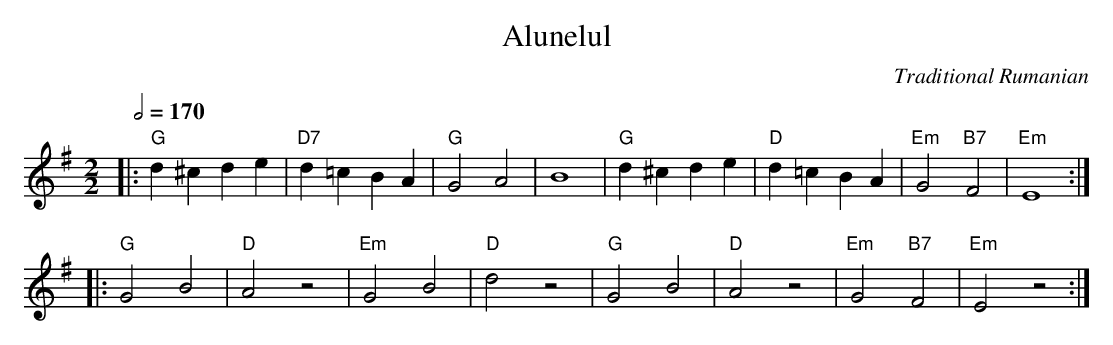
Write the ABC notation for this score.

X:1
T:Alunelul
O:Traditional Rumanian
M:2/2
L:1/4
Q:1/2=170
K:G
|: "G"d^c de | "D7"d=c BA | "G"G2 A2 | B4 | "G"d^c de | "D"d=c BA | "Em"G2 "B7"F2 | "Em"E4 :|
|: "G"G2 B2 | "D"A2 z2 | "Em"G2 B2 | "D"d2 z2 | "G"G2 B2 | "D"A2 z2 | "Em"G2 "B7"F2 | "Em"E2 z2 :|
